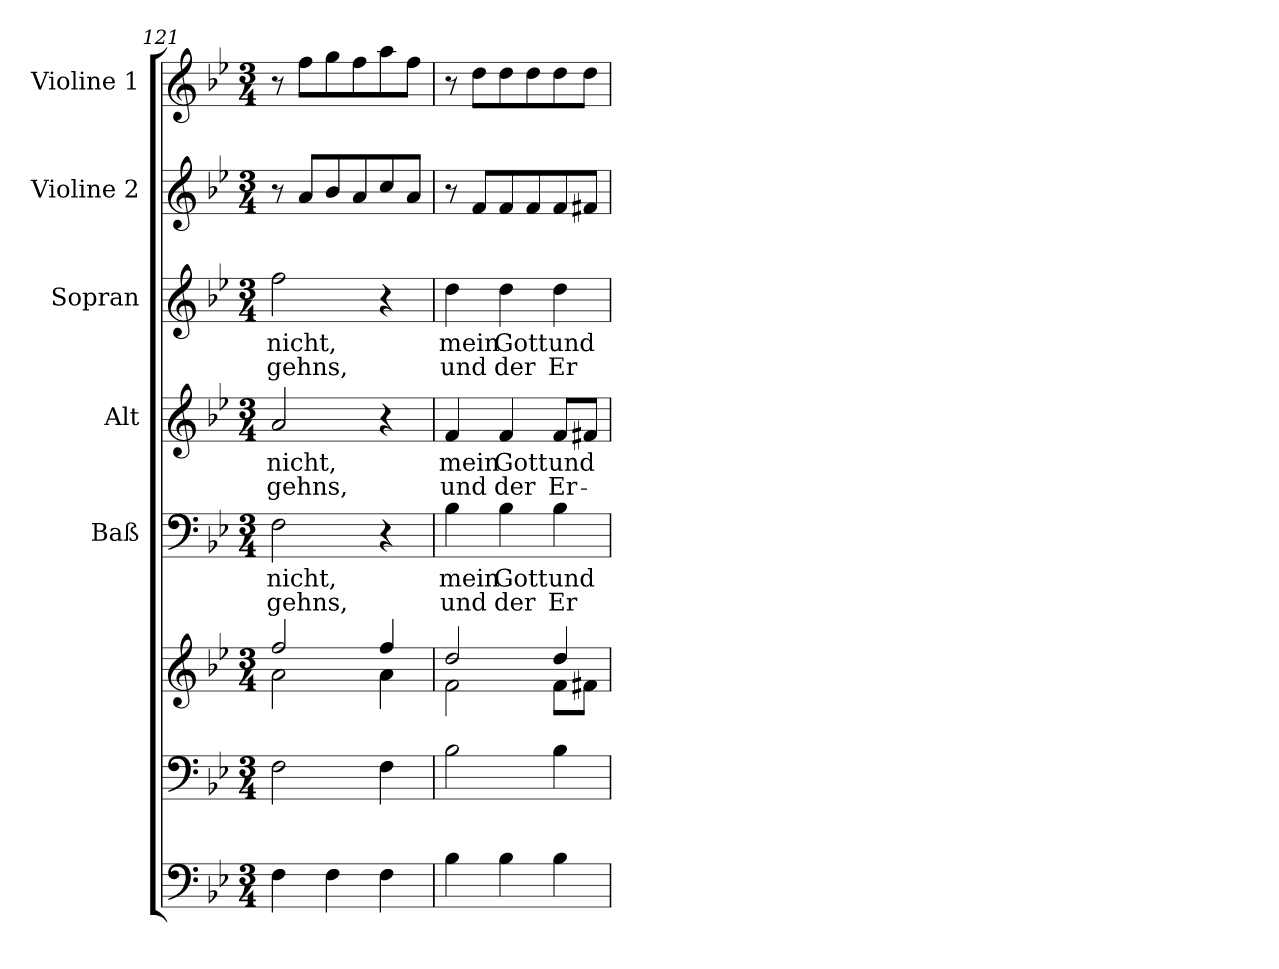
**kern	**kern	**kern	**kern	**text	**text	**kern	**text	**text	**kern	**text	**text	**kern	**kern
*part7	*part6	*part6	*part5	*part5	*part5	*part4	*part4	*part4	*part3	*part3	*part3	*part2	*part1
*staff8	*staff7	*staff6	*staff5	*staff5	*staff5	*staff4	*staff4	*staff4	*staff3	*staff3	*staff3	*staff2	*staff1
*	*	*	*I"Baß	*	*	*I"Alt	*	*	*I"Sopran	*	*	*I"Violine 2	*I"Violine 1
*	*	*	*	*	*	*	*	*	*	*	*	*I'Vln	*I'Vln
*clefF4	*clefF4	*clefG2	*clefF4	*	*	*clefG2	*	*	*clefG2	*	*	*clefG2	*clefG2
*ITrd7c12	*	*	*	*	*	*	*	*	*	*	*	*	*
*k[b-e-]	*k[b-e-]	*k[b-e-]	*k[b-e-]	*	*	*k[b-e-]	*	*	*k[b-e-]	*	*	*k[b-e-]	*k[b-e-]
*B-:	*B-:	*B-:	*B-:	*	*	*B-:	*	*	*B-:	*	*	*B-:	*B-:
*M3/4	*M3/4	*M3/4	*M3/4	*	*	*M3/4	*	*	*M3/4	*	*	*M3/4	*M3/4
=121	=121	=121	=121	=121	=121	=121	=121	=121	=121	=121	=121	=121	=121
*	*	*^	*	*	*	*	*	*	*	*	*	*	*
!	!	!	!	!	!LO:LY:b	!LO:LY:b	!	!LO:LY:b	!LO:LY:b	!	!LO:LY:b	!LO:LY:b	!	!
4FF\	2F\	2ff/	2a\	2F\	nicht,	-gehns,	2a/	nicht,	-gehns,	2ff\	nicht,	-gehns,	8r	8r
.	.	.	.	.	.	.	.	.	.	.	.	.	8a/L	8ff\L
4FF\	.	.	.	.	.	.	.	.	.	.	.	.	8b-/	8gg\
.	.	.	.	.	.	.	.	.	.	.	.	.	8a/	8ff\
4FF\	4F\	4ff/	4a\	4r	.	.	4r	.	.	4r	.	.	8cc/	8aa\
.	.	.	.	.	.	.	.	.	.	.	.	.	8a/J	8ff\J
=122	=122	=122	=122	=122	=122	=122	=122	=122	=122	=122	=122	=122	=122	=122
!	!	!	!	!	!LO:LY:b	!LO:LY:b	!	!LO:LY:b	!LO:LY:b	!	!LO:LY:b	!LO:LY:b	!	!
4BB-\	2B-\	2dd/	2f\	4B-\	mein	und	4f/	mein	und	4dd\	mein	und	8r	8r
.	.	.	.	.	.	.	.	.	.	.	.	.	8f/L	8dd\L
!	!	!	!	!	!LO:LY:b	!LO:LY:b	!	!LO:LY:b	!LO:LY:b	!	!LO:LY:b	!LO:LY:b	!	!
4BB-\	.	.	.	4B-\	Gott	der	4f/	Gott	der	4dd\	Gott	der	8f/	8dd\
.	.	.	.	.	.	.	.	.	.	.	.	.	8f/	8dd\
!	!	!	!	!	!LO:LY:b	!LO:LY:b	!	!LO:LY:b	!LO:LY:b	!	!LO:LY:b	!LO:LY:b	!	!
4BB-\	4B-\	4dd/	8f\L	4B-\	und	Er-	8f/L	und	Er-	4dd\	und	Er-	8f/	8dd\
.	.	.	8f#X\J	.	.	.	8f#X/J	.	.	.	.	.	8f#X/J	8dd\J
*	*	*v	*v	*	*	*	*	*	*	*	*	*	*	*
=	=	=	=	=	=	=	=	=	=	=	=	=	=
*-	*-	*-	*-	*-	*-	*-	*-	*-	*-	*-	*-	*-	*-
